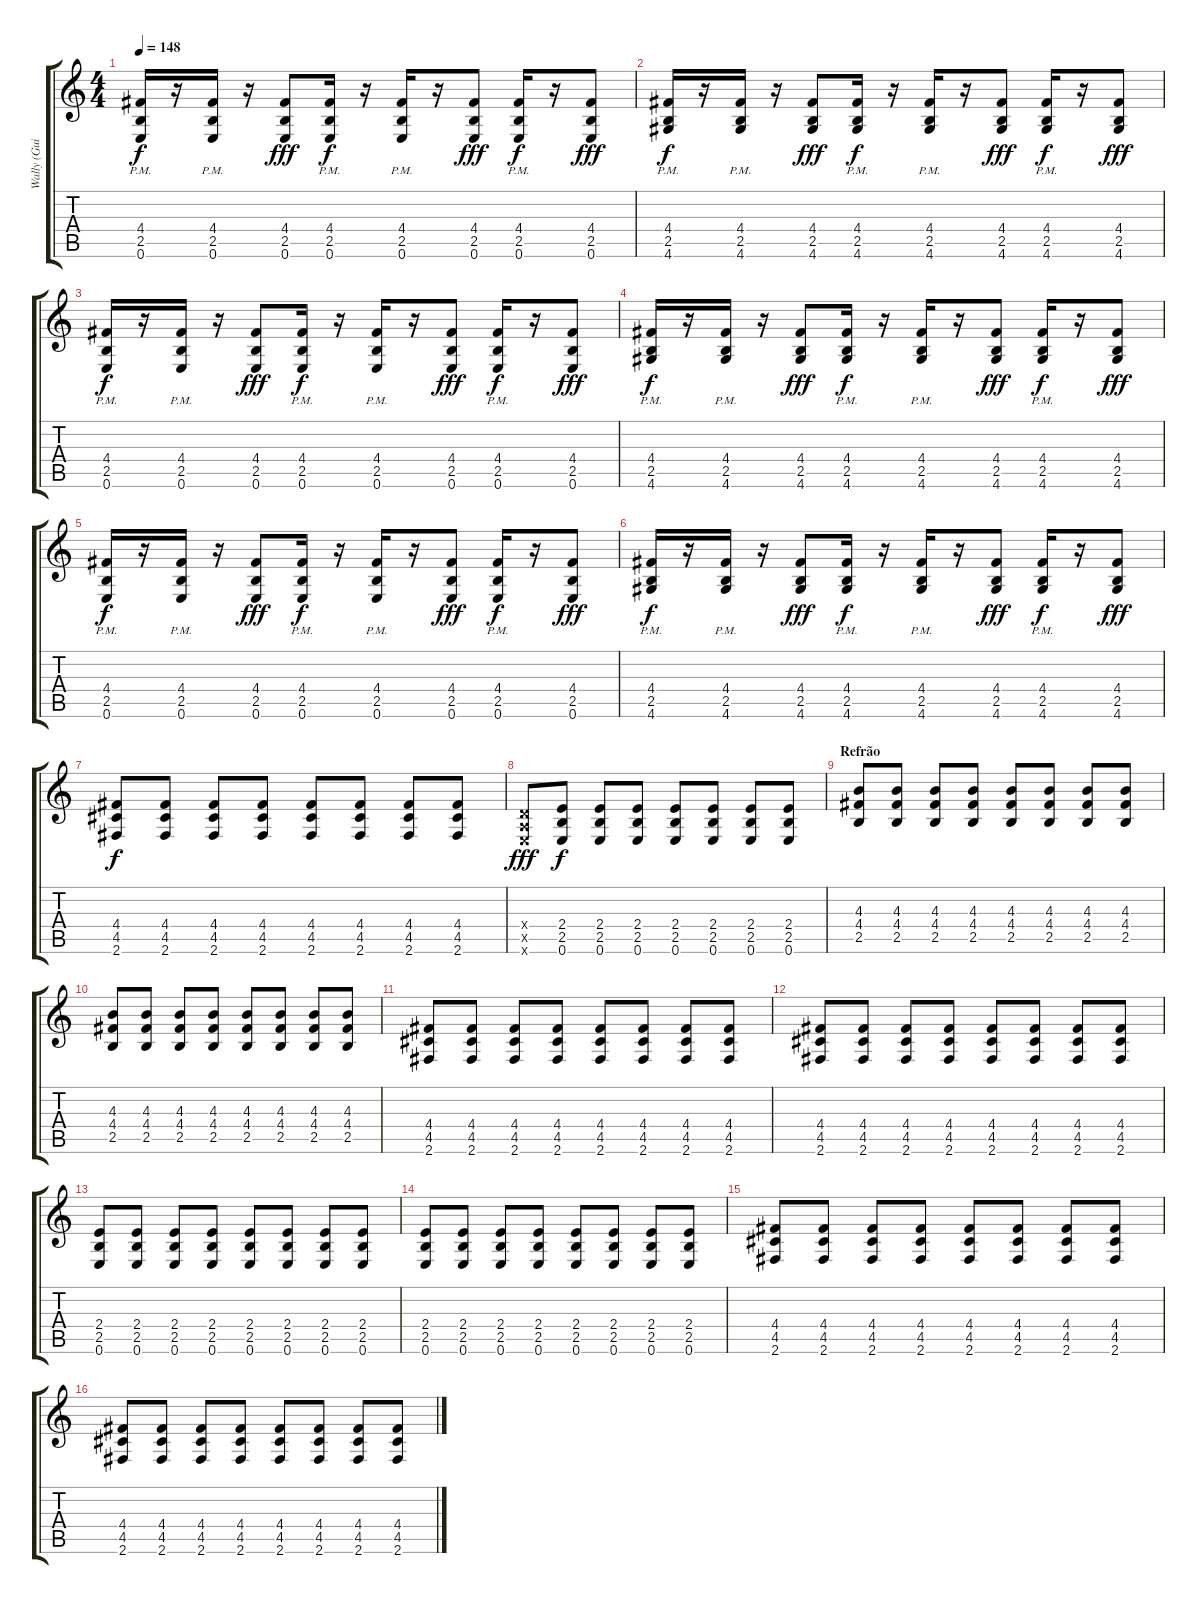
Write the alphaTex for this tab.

\track ("Wally (Guitarra Base)" "Wally (Gui") {instrument distortionguitar}
\staff {score tabs}
\tuning (E4 B3 G3 D3 A2 E2) {hide}
\ts (4 4)
\tempo 148
\clef g2
\ks c
(4.4{pm} 2.5{pm} 0.6{pm}).16{dy f} r.16 (4.4{pm} 2.5{pm} 0.6{pm}).16 r.16 (4.4 2.5 0.6).8{dy fff} (4.4{pm} 2.5{pm} 0.6{pm}).16{dy f} r.16 (4.4{pm} 2.5{pm} 0.6{pm}).16 r.16 (4.4 2.5 0.6).8{dy fff} (4.4{pm} 2.5{pm} 0.6{pm}).16{dy f} r.16 (4.4 2.5 0.6).8{dy fff} |
(4.4{pm} 2.5{pm} 4.6{pm}).16{dy f} r.16 (4.4{pm} 2.5{pm} 4.6{pm}).16 r.16 (4.4 2.5 4.6).8{dy fff} (4.4{pm} 2.5{pm} 4.6{pm}).16{dy f} r.16 (4.4{pm} 2.5{pm} 4.6{pm}).16 r.16 (4.4 2.5 4.6).8{dy fff} (4.4{pm} 2.5{pm} 4.6{pm}).16{dy f} r.16 (4.4 2.5 4.6).8{dy fff} |
(4.4{pm} 2.5{pm} 0.6{pm}).16{dy f} r.16 (4.4{pm} 2.5{pm} 0.6{pm}).16 r.16 (4.4 2.5 0.6).8{dy fff} (4.4{pm} 2.5{pm} 0.6{pm}).16{dy f} r.16 (4.4{pm} 2.5{pm} 0.6{pm}).16 r.16 (4.4 2.5 0.6).8{dy fff} (4.4{pm} 2.5{pm} 0.6{pm}).16{dy f} r.16 (4.4 2.5 0.6).8{dy fff} |
(4.4{pm} 2.5{pm} 4.6{pm}).16{dy f} r.16 (4.4{pm} 2.5{pm} 4.6{pm}).16 r.16 (4.4 2.5 4.6).8{dy fff} (4.4{pm} 2.5{pm} 4.6{pm}).16{dy f} r.16 (4.4{pm} 2.5{pm} 4.6{pm}).16 r.16 (4.4 2.5 4.6).8{dy fff} (4.4{pm} 2.5{pm} 4.6{pm}).16{dy f} r.16 (4.4 2.5 4.6).8{dy fff} |
(4.4{pm} 2.5{pm} 0.6{pm}).16{dy f} r.16 (4.4{pm} 2.5{pm} 0.6{pm}).16 r.16 (4.4 2.5 0.6).8{dy fff} (4.4{pm} 2.5{pm} 0.6{pm}).16{dy f} r.16 (4.4{pm} 2.5{pm} 0.6{pm}).16 r.16 (4.4 2.5 0.6).8{dy fff} (4.4{pm} 2.5{pm} 0.6{pm}).16{dy f} r.16 (4.4 2.5 0.6).8{dy fff} |
(4.4{pm} 2.5{pm} 4.6{pm}).16{dy f} r.16 (4.4{pm} 2.5{pm} 4.6{pm}).16 r.16 (4.4 2.5 4.6).8{dy fff} (4.4{pm} 2.5{pm} 4.6{pm}).16{dy f} r.16 (4.4{pm} 2.5{pm} 4.6{pm}).16 r.16 (4.4 2.5 4.6).8{dy fff} (4.4{pm} 2.5{pm} 4.6{pm}).16{dy f} r.16 (4.4 2.5 4.6).8{dy fff} |
(4.4 4.5 2.6).8{dy f volume 16} (4.4 4.5 2.6).8 (4.4 4.5 2.6).8 (4.4 4.5 2.6).8 (4.4 4.5 2.6).8 (4.4 4.5 2.6).8 (4.4 4.5 2.6).8 (4.4 4.5 2.6).8 |
(0.4{x} 0.5{x} 0.6{x}).8{dy fff} (2.4 2.5 0.6).8{dy f} (2.4 2.5 0.6).8 (2.4 2.5 0.6).8 (2.4 2.5 0.6).8 (2.4 2.5 0.6).8 (2.4 2.5 0.6).8 (2.4 2.5 0.6).8 |
\section ("" "Refrão")
(4.3 4.4 2.5).8{volume 15} (4.3 4.4 2.5).8 (4.3 4.4 2.5).8 (4.3 4.4 2.5).8 (4.3 4.4 2.5).8 (4.3 4.4 2.5).8 (4.3 4.4 2.5).8 (4.3 4.4 2.5).8 |
(4.3 4.4 2.5).8 (4.3 4.4 2.5).8 (4.3 4.4 2.5).8 (4.3 4.4 2.5).8 (4.3 4.4 2.5).8 (4.3 4.4 2.5).8 (4.3 4.4 2.5).8 (4.3 4.4 2.5).8 |
(4.4 4.5 2.6).8 (4.4 4.5 2.6).8 (4.4 4.5 2.6).8 (4.4 4.5 2.6).8 (4.4 4.5 2.6).8 (4.4 4.5 2.6).8 (4.4 4.5 2.6).8 (4.4 4.5 2.6).8 |
(4.4 4.5 2.6).8 (4.4 4.5 2.6).8 (4.4 4.5 2.6).8 (4.4 4.5 2.6).8 (4.4 4.5 2.6).8 (4.4 4.5 2.6).8 (4.4 4.5 2.6).8 (4.4 4.5 2.6).8 |
(2.4 2.5 0.6).8 (2.4 2.5 0.6).8 (2.4 2.5 0.6).8 (2.4 2.5 0.6).8 (2.4 2.5 0.6).8 (2.4 2.5 0.6).8 (2.4 2.5 0.6).8 (2.4 2.5 0.6).8 |
(2.4 2.5 0.6).8 (2.4 2.5 0.6).8 (2.4 2.5 0.6).8 (2.4 2.5 0.6).8 (2.4 2.5 0.6).8 (2.4 2.5 0.6).8 (2.4 2.5 0.6).8 (2.4 2.5 0.6).8 |
(4.4 4.5 2.6).8 (4.4 4.5 2.6).8 (4.4 4.5 2.6).8 (4.4 4.5 2.6).8 (4.4 4.5 2.6).8 (4.4 4.5 2.6).8 (4.4 4.5 2.6).8 (4.4 4.5 2.6).8 |
(4.4 4.5 2.6).8 (4.4 4.5 2.6).8 (4.4 4.5 2.6).8 (4.4 4.5 2.6).8 (4.4 4.5 2.6).8 (4.4 4.5 2.6).8 (4.4 4.5 2.6).8 (4.4 4.5 2.6).8
